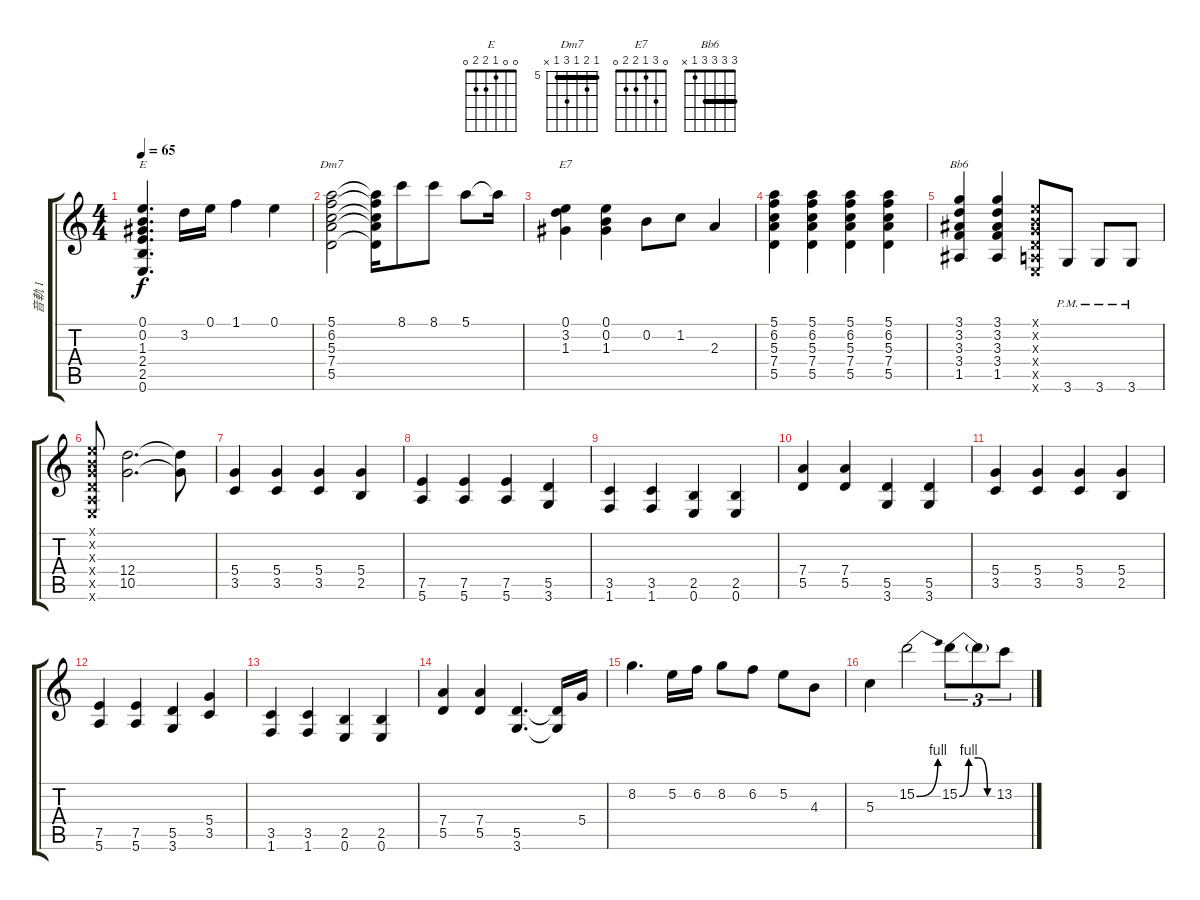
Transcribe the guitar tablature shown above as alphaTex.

\track ("音軌 1" "音軌 1") {instrument electricguitarjazz}
\staff {score tabs}
\tuning (E4 B3 G3 D3 A2 E2) {hide}
\chord ("E" 0 0 1 2 2 0)
\chord ("Dm7" 5 6 5 7 5 x) {firstfret 5 barre 5}
\chord ("E7" 0 3 1 2 2 0)
\chord ("Bb6" 3 3 3 3 1 x) {barre 3}
\ts (4 4)
\tempo 65
\clef g2
\ks c
(0.1 0.2 1.3 2.4 2.5 0.6).4{d ch "E" dy f} 3.2.16 0.1.16 1.1.4 0.1.4 |
(5.1 6.2 5.3 7.4 5.5).2{ch "Dm7"} (5.1{t} 6.2{t} 5.3{t} 7.4{t} 5.5{t}).16 8.1.8 8.1.8 5.1.8 5.1{t}.16 |
(0.1 3.2 1.3).4{ch "E7"} (0.1 0.2 1.3).4 0.2.8 1.2.8 2.3.4 |
(5.1 6.2 5.3 7.4 5.5).4 (5.1 6.2 5.3 7.4 5.5).4 (5.1 6.2 5.3 7.4 5.5).4 (5.1 6.2 5.3 7.4 5.5).4 |
(3.1 3.2 3.3 3.4 1.5).4{ch "Bb6"} (3.1 3.2 3.3 3.4 1.5).4 (0.1{x} 0.2{x} 0.3{x} 0.4{x} 0.5{x} 0.6{x}).8{instrument distortionguitar} 3.6{pm}.8 3.6{pm}.8 3.6{pm}.8 |
(0.1{x} 0.2{x} 0.3{x} 0.4{x} 0.5{x} 0.6{x}).8 (12.4 10.5).2{d} (12.4{t} 10.5{t}).8 |
(5.4 3.5).4 (5.4 3.5).4 (5.4 3.5).4 (5.4 2.5).4 |
(7.5 5.6).4 (7.5 5.6).4 (7.5 5.6).4 (5.5 3.6).4 |
(3.5 1.6).4 (3.5 1.6).4 (2.5 0.6).4 (2.5 0.6).4 |
(7.4 5.5).4 (7.4 5.5).4 (5.5 3.6).4 (5.5 3.6).4 |
(5.4 3.5).4 (5.4 3.5).4 (5.4 3.5).4 (5.4 2.5).4 |
(7.5 5.6).4 (7.5 5.6).4 (5.5 3.6).4 (5.4 3.5).4 |
(3.5 1.6).4 (3.5 1.6).4 (2.5 0.6).4 (2.5 0.6).4 |
(7.4 5.5).4 (7.4 5.5).4 (5.5 3.6).4{d} (5.5{t} 3.6{t}).16 5.4.16{instrument electricguitarjazz} |
8.2.4{d} 5.2.16 6.2.16 8.2.8 6.2.8 5.2.8 4.3.8 |
5.3.4 15.2{be (bend 0 0 60 4)}.2{instrument distortionguitar} 15.2{be (custom 0 0 15 4 30 4 45 0 60 0)}.8{tu (3 2)} 15.2{t}.8{tu (3 2)} 13.2.8{tu (3 2)}
